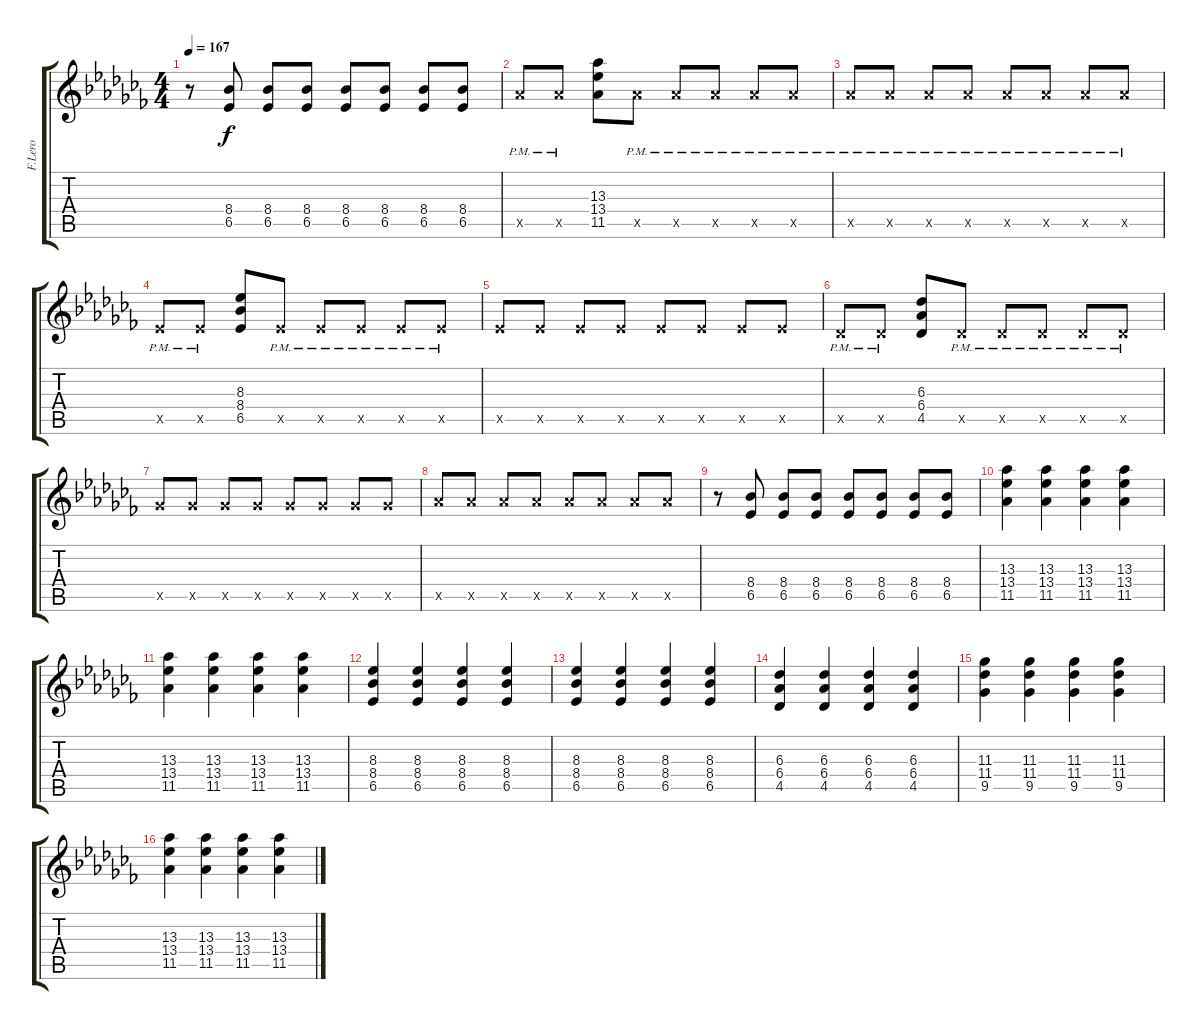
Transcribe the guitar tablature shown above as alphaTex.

\track ("F.Lero" "F.Lero") {instrument distortionguitar}
\staff {score tabs}
\tuning (E4 B3 G3 D3 A2 E2) {hide}
\ts (4 4)
\tempo 167
\clef g2
\ks abminor
r.8{dy f} (8.4 6.5).8 (8.4 6.5).8 (8.4 6.5).8 (8.4 6.5).8 (8.4 6.5).8 (8.4 6.5).8 (8.4 6.5).8 |
11.5{pm x}.8 11.5{pm x}.8 (13.3 13.4 11.5).8 11.5{pm x}.8 11.5{pm x}.8 11.5{pm x}.8 11.5{pm x}.8 11.5{pm x}.8 |
11.5{pm x}.8 11.5{pm x}.8 11.5{pm x}.8 11.5{pm x}.8 11.5{pm x}.8 11.5{pm x}.8 11.5{pm x}.8 11.5{pm x}.8 |
6.5{pm x}.8 6.5{pm x}.8 (8.3 8.4 6.5).8 6.5{pm x}.8 6.5{pm x}.8 6.5{pm x}.8 6.5{pm x}.8 6.5{pm x}.8 |
6.5{x}.8 6.5{x}.8 6.5{x}.8 6.5{x}.8 6.5{x}.8 6.5{x}.8 6.5{x}.8 6.5{x}.8 |
4.5{pm x}.8 4.5{pm x}.8 (6.3 6.4 4.5).8 4.5{pm x}.8 4.5{pm x}.8 4.5{pm x}.8 4.5{pm x}.8 4.5{pm x}.8 |
9.5{x}.8 9.5{x}.8 9.5{x}.8 9.5{x}.8 9.5{x}.8 9.5{x}.8 9.5{x}.8 9.5{x}.8 |
11.5{x}.8 11.5{x}.8 11.5{x}.8 11.5{x}.8 11.5{x}.8 11.5{x}.8 11.5{x}.8 11.5{x}.8 |
r.8 (8.4 6.5).8 (8.4 6.5).8 (8.4 6.5).8 (8.4 6.5).8 (8.4 6.5).8 (8.4 6.5).8 (8.4 6.5).8 |
(13.3 13.4 11.5).4 (13.3 13.4 11.5).4 (13.3 13.4 11.5).4 (13.3 13.4 11.5).4 |
(13.3 13.4 11.5).4 (13.3 13.4 11.5).4 (13.3 13.4 11.5).4 (13.3 13.4 11.5).4 |
(8.3 8.4 6.5).4 (8.3 8.4 6.5).4 (8.3 8.4 6.5).4 (8.3 8.4 6.5).4 |
(8.3 8.4 6.5).4 (8.3 8.4 6.5).4 (8.3 8.4 6.5).4 (8.3 8.4 6.5).4 |
(6.3 6.4 4.5).4 (6.3 6.4 4.5).4 (6.3 6.4 4.5).4 (6.3 6.4 4.5).4 |
(11.3 11.4 9.5).4 (11.3 11.4 9.5).4 (11.3 11.4 9.5).4 (11.3 11.4 9.5).4 |
(13.3 13.4 11.5).4 (13.3 13.4 11.5).4 (13.3 13.4 11.5).4 (13.3 13.4 11.5).4
